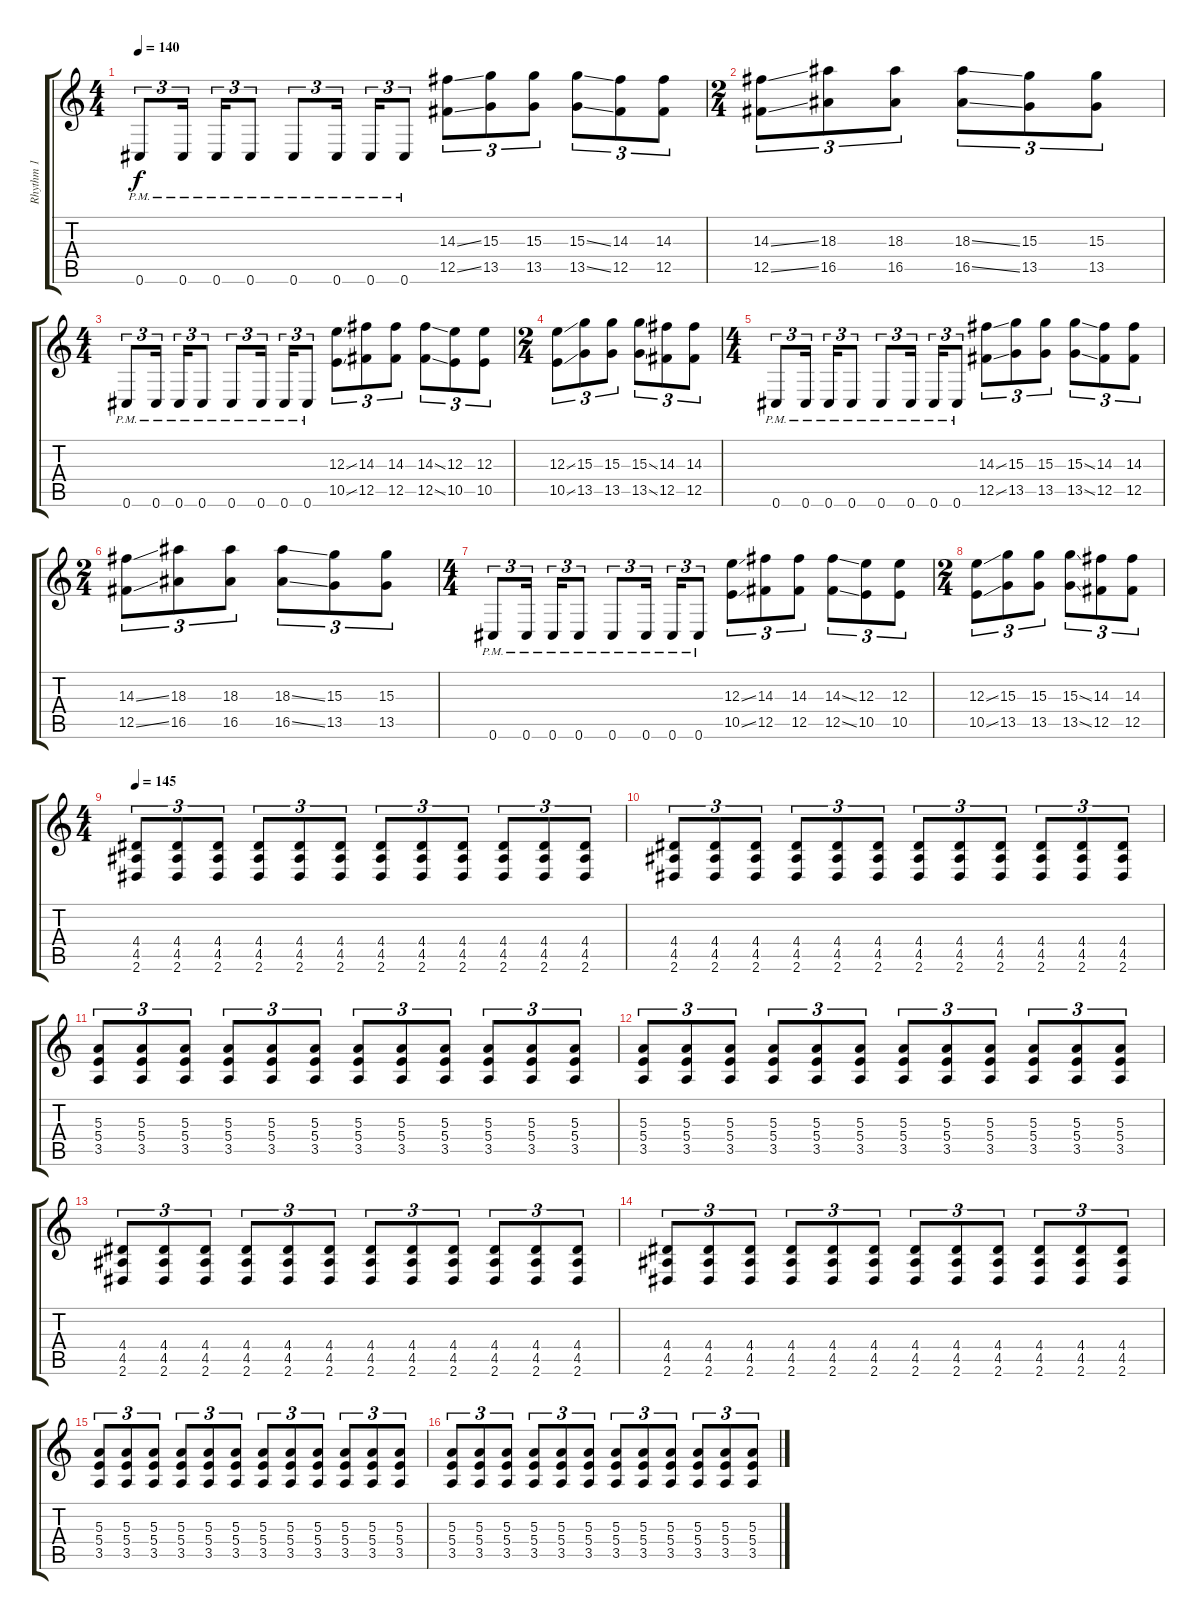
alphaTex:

\track ("Rhythm 1" "Rhythm 1") {instrument distortionguitar}
\staff {score tabs}
\tuning (Db4 Ab3 E3 B2 Gb2 Db2) {hide}
\ts (4 4)
\tempo 140
\clef g2
\ks c
0.6{pm}.8{tu (3 2) dy f} 0.6{pm}.16{tu (3 2)} 0.6{pm}.16{tu (3 2)} 0.6{pm}.8{tu (3 2)} 0.6{pm}.8{tu (3 2)} 0.6{pm}.16{tu (3 2)} 0.6{pm}.16{tu (3 2)} 0.6{pm}.8{tu (3 2)} (14.3{ss} 12.5{ss}).8{tu (3 2)} (15.3 13.5).8{tu (3 2)} (15.3 13.5).8{tu (3 2)} (15.3{ss} 13.5{ss}).8{tu (3 2)} (14.3 12.5).8{tu (3 2)} (14.3 12.5).8{tu (3 2)} |
\ts (2 4)
(14.3{ss} 12.5{ss}).8{tu (3 2)} (18.3 16.5).8{tu (3 2)} (18.3 16.5).8{tu (3 2)} (18.3{ss} 16.5{ss}).8{tu (3 2)} (15.3 13.5).8{tu (3 2)} (15.3 13.5).8{tu (3 2)} |
\ts (4 4)
0.6{pm}.8{tu (3 2)} 0.6{pm}.16{tu (3 2)} 0.6{pm}.16{tu (3 2)} 0.6{pm}.8{tu (3 2)} 0.6{pm}.8{tu (3 2)} 0.6{pm}.16{tu (3 2)} 0.6{pm}.16{tu (3 2)} 0.6{pm}.8{tu (3 2)} (12.3{ss} 10.5{ss}).8{tu (3 2)} (14.3 12.5).8{tu (3 2)} (14.3 12.5).8{tu (3 2)} (14.3{ss} 12.5{ss}).8{tu (3 2)} (12.3 10.5).8{tu (3 2)} (12.3 10.5).8{tu (3 2)} |
\ts (2 4)
(12.3{ss} 10.5{ss}).8{tu (3 2)} (15.3 13.5).8{tu (3 2)} (15.3 13.5).8{tu (3 2)} (15.3{ss} 13.5{ss}).8{tu (3 2)} (14.3 12.5).8{tu (3 2)} (14.3 12.5).8{tu (3 2)} |
\ts (4 4)
0.6{pm}.8{tu (3 2)} 0.6{pm}.16{tu (3 2)} 0.6{pm}.16{tu (3 2)} 0.6{pm}.8{tu (3 2)} 0.6{pm}.8{tu (3 2)} 0.6{pm}.16{tu (3 2)} 0.6{pm}.16{tu (3 2)} 0.6{pm}.8{tu (3 2)} (14.3{ss} 12.5{ss}).8{tu (3 2)} (15.3 13.5).8{tu (3 2)} (15.3 13.5).8{tu (3 2)} (15.3{ss} 13.5{ss}).8{tu (3 2)} (14.3 12.5).8{tu (3 2)} (14.3 12.5).8{tu (3 2)} |
\ts (2 4)
(14.3{ss} 12.5{ss}).8{tu (3 2)} (18.3 16.5).8{tu (3 2)} (18.3 16.5).8{tu (3 2)} (18.3{ss} 16.5{ss}).8{tu (3 2)} (15.3 13.5).8{tu (3 2)} (15.3 13.5).8{tu (3 2)} |
\ts (4 4)
0.6{pm}.8{tu (3 2)} 0.6{pm}.16{tu (3 2)} 0.6{pm}.16{tu (3 2)} 0.6{pm}.8{tu (3 2)} 0.6{pm}.8{tu (3 2)} 0.6{pm}.16{tu (3 2)} 0.6{pm}.16{tu (3 2)} 0.6{pm}.8{tu (3 2)} (12.3{ss} 10.5{ss}).8{tu (3 2)} (14.3 12.5).8{tu (3 2)} (14.3 12.5).8{tu (3 2)} (14.3{ss} 12.5{ss}).8{tu (3 2)} (12.3 10.5).8{tu (3 2)} (12.3 10.5).8{tu (3 2)} |
\ts (2 4)
(12.3{ss} 10.5{ss}).8{tu (3 2)} (15.3 13.5).8{tu (3 2)} (15.3 13.5).8{tu (3 2)} (15.3{ss} 13.5{ss}).8{tu (3 2)} (14.3 12.5).8{tu (3 2)} (14.3 12.5).8{tu (3 2)} |
\ts (4 4)
\tempo 145
(4.4 4.5 2.6).8{tu (3 2) volume 11} (4.4 4.5 2.6).8{tu (3 2)} (4.4 4.5 2.6).8{tu (3 2)} (4.4 4.5 2.6).8{tu (3 2)} (4.4 4.5 2.6).8{tu (3 2)} (4.4 4.5 2.6).8{tu (3 2)} (4.4 4.5 2.6).8{tu (3 2)} (4.4 4.5 2.6).8{tu (3 2)} (4.4 4.5 2.6).8{tu (3 2)} (4.4 4.5 2.6).8{tu (3 2)} (4.4 4.5 2.6).8{tu (3 2)} (4.4 4.5 2.6).8{tu (3 2)} |
(4.4 4.5 2.6).8{tu (3 2)} (4.4 4.5 2.6).8{tu (3 2)} (4.4 4.5 2.6).8{tu (3 2)} (4.4 4.5 2.6).8{tu (3 2)} (4.4 4.5 2.6).8{tu (3 2)} (4.4 4.5 2.6).8{tu (3 2)} (4.4 4.5 2.6).8{tu (3 2)} (4.4 4.5 2.6).8{tu (3 2)} (4.4 4.5 2.6).8{tu (3 2)} (4.4 4.5 2.6).8{tu (3 2)} (4.4 4.5 2.6).8{tu (3 2)} (4.4 4.5 2.6).8{tu (3 2)} |
(5.3 5.4 3.5).8{tu (3 2)} (5.3 5.4 3.5).8{tu (3 2)} (5.3 5.4 3.5).8{tu (3 2)} (5.3 5.4 3.5).8{tu (3 2)} (5.3 5.4 3.5).8{tu (3 2)} (5.3 5.4 3.5).8{tu (3 2)} (5.3 5.4 3.5).8{tu (3 2)} (5.3 5.4 3.5).8{tu (3 2)} (5.3 5.4 3.5).8{tu (3 2)} (5.3 5.4 3.5).8{tu (3 2)} (5.3 5.4 3.5).8{tu (3 2)} (5.3 5.4 3.5).8{tu (3 2)} |
(5.3 5.4 3.5).8{tu (3 2)} (5.3 5.4 3.5).8{tu (3 2)} (5.3 5.4 3.5).8{tu (3 2)} (5.3 5.4 3.5).8{tu (3 2)} (5.3 5.4 3.5).8{tu (3 2)} (5.3 5.4 3.5).8{tu (3 2)} (5.3 5.4 3.5).8{tu (3 2)} (5.3 5.4 3.5).8{tu (3 2)} (5.3 5.4 3.5).8{tu (3 2)} (5.3 5.4 3.5).8{tu (3 2)} (5.3 5.4 3.5).8{tu (3 2)} (5.3 5.4 3.5).8{tu (3 2)} |
(4.4 4.5 2.6).8{tu (3 2)} (4.4 4.5 2.6).8{tu (3 2)} (4.4 4.5 2.6).8{tu (3 2)} (4.4 4.5 2.6).8{tu (3 2)} (4.4 4.5 2.6).8{tu (3 2)} (4.4 4.5 2.6).8{tu (3 2)} (4.4 4.5 2.6).8{tu (3 2)} (4.4 4.5 2.6).8{tu (3 2)} (4.4 4.5 2.6).8{tu (3 2)} (4.4 4.5 2.6).8{tu (3 2)} (4.4 4.5 2.6).8{tu (3 2)} (4.4 4.5 2.6).8{tu (3 2)} |
(4.4 4.5 2.6).8{tu (3 2)} (4.4 4.5 2.6).8{tu (3 2)} (4.4 4.5 2.6).8{tu (3 2)} (4.4 4.5 2.6).8{tu (3 2)} (4.4 4.5 2.6).8{tu (3 2)} (4.4 4.5 2.6).8{tu (3 2)} (4.4 4.5 2.6).8{tu (3 2)} (4.4 4.5 2.6).8{tu (3 2)} (4.4 4.5 2.6).8{tu (3 2)} (4.4 4.5 2.6).8{tu (3 2)} (4.4 4.5 2.6).8{tu (3 2)} (4.4 4.5 2.6).8{tu (3 2)} |
(5.3 5.4 3.5).8{tu (3 2)} (5.3 5.4 3.5).8{tu (3 2)} (5.3 5.4 3.5).8{tu (3 2)} (5.3 5.4 3.5).8{tu (3 2)} (5.3 5.4 3.5).8{tu (3 2)} (5.3 5.4 3.5).8{tu (3 2)} (5.3 5.4 3.5).8{tu (3 2)} (5.3 5.4 3.5).8{tu (3 2)} (5.3 5.4 3.5).8{tu (3 2)} (5.3 5.4 3.5).8{tu (3 2)} (5.3 5.4 3.5).8{tu (3 2)} (5.3 5.4 3.5).8{tu (3 2)} |
(5.3 5.4 3.5).8{tu (3 2)} (5.3 5.4 3.5).8{tu (3 2)} (5.3 5.4 3.5).8{tu (3 2)} (5.3 5.4 3.5).8{tu (3 2)} (5.3 5.4 3.5).8{tu (3 2)} (5.3 5.4 3.5).8{tu (3 2)} (5.3 5.4 3.5).8{tu (3 2)} (5.3 5.4 3.5).8{tu (3 2)} (5.3 5.4 3.5).8{tu (3 2)} (5.3 5.4 3.5).8{tu (3 2)} (5.3 5.4 3.5).8{tu (3 2)} (5.3 5.4 3.5).8{tu (3 2)}
